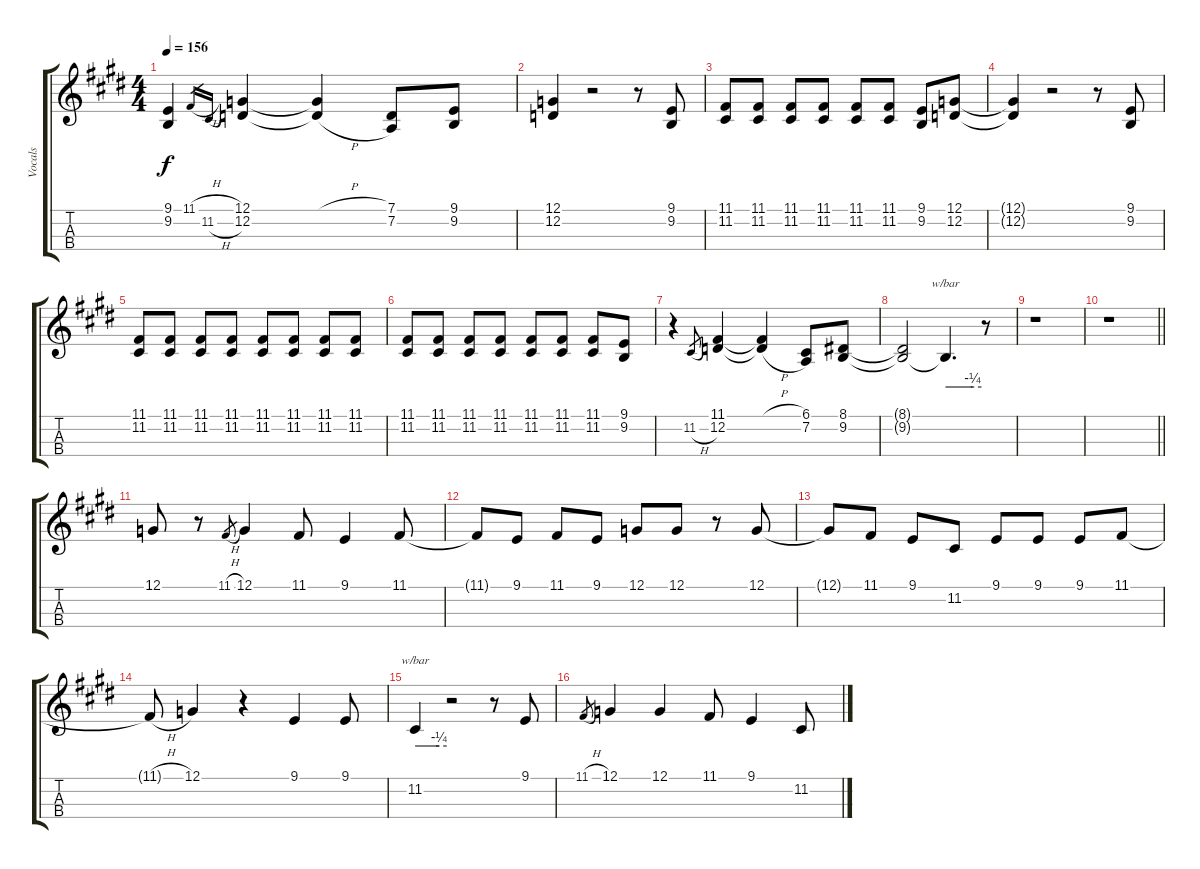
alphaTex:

\track ("Vocals" "Vocals") {instrument synthvoice}
\staff {score tabs}
\tuning (G3 D3 A2 E2) {hide}
\ts (4 4)
\tempo 156
\clef g2
\ks c#minor
(9.1{t} 9.2{t}).4{dy f} 11.1{h}.16{gr} 11.2{h}.16{gr} (12.1 12.2).4 (12.1{h t} 12.2{h t}).4 (7.1 7.2).8 (9.1 9.2).8 |
\ks e
(12.1 12.2).4 r.2 r.8 (9.1 9.2).8 |
\ks c#minor
(11.1 11.2).8 (11.1 11.2).8 (11.1 11.2).8 (11.1 11.2).8 (11.1 11.2).8 (11.1 11.2).8 (9.1 9.2).8 (12.1 12.2).8 |
(12.1{t} 12.2{t}).4 r.2 r.8 (9.1 9.2).8 |
\ks e
(11.1 11.2).8 (11.1 11.2).8 (11.1 11.2).8 (11.1 11.2).8 (11.1 11.2).8 (11.1 11.2).8 (11.1 11.2).8 (11.1 11.2).8 |
\ks c#minor
(11.1 11.2).8 (11.1 11.2).8 (11.1 11.2).8 (11.1 11.2).8 (11.1 11.2).8 (11.1 11.2).8 (11.1 11.2).8 (9.1 9.2).8 |
r.4 11.2{h}.8{gr} (11.1 12.2).4 (11.1{h t} 12.2{h t}).4 (6.1 7.2).8 (8.1 9.2).8 |
\ks e
(8.1{t} 9.2{t}).2 9.2{t}.4{d tbe (custom default 0 0 45 -1 60 -1)} r.8 |
\ks c#minor
r.1 |
\barLineRight lightlight
r.1 |
\ks e
12.1.8 r.8 11.1{h}.8{gr} 12.1.4 11.1.8 9.1.4 11.1.8 |
\ks c#minor
11.1{t}.8 9.1.8 11.1.8 9.1.8 12.1.8 12.1.8 r.8 12.1.8 |
12.1{t}.8 11.1.8 9.1.8 11.2.8 9.1.8 9.1.8 9.1.8 11.1.8 |
\ks e
11.1{h t}.8 12.1.4 r.4 9.1.4 9.1.8 |
\ks c#minor
11.2.4{tbe (custom default 0 0 45 -1 60 -1)} r.2 r.8 9.1.8 |
11.1{h}.8{gr} 12.1.4 12.1.4 11.1.8 9.1.4 11.2.8
